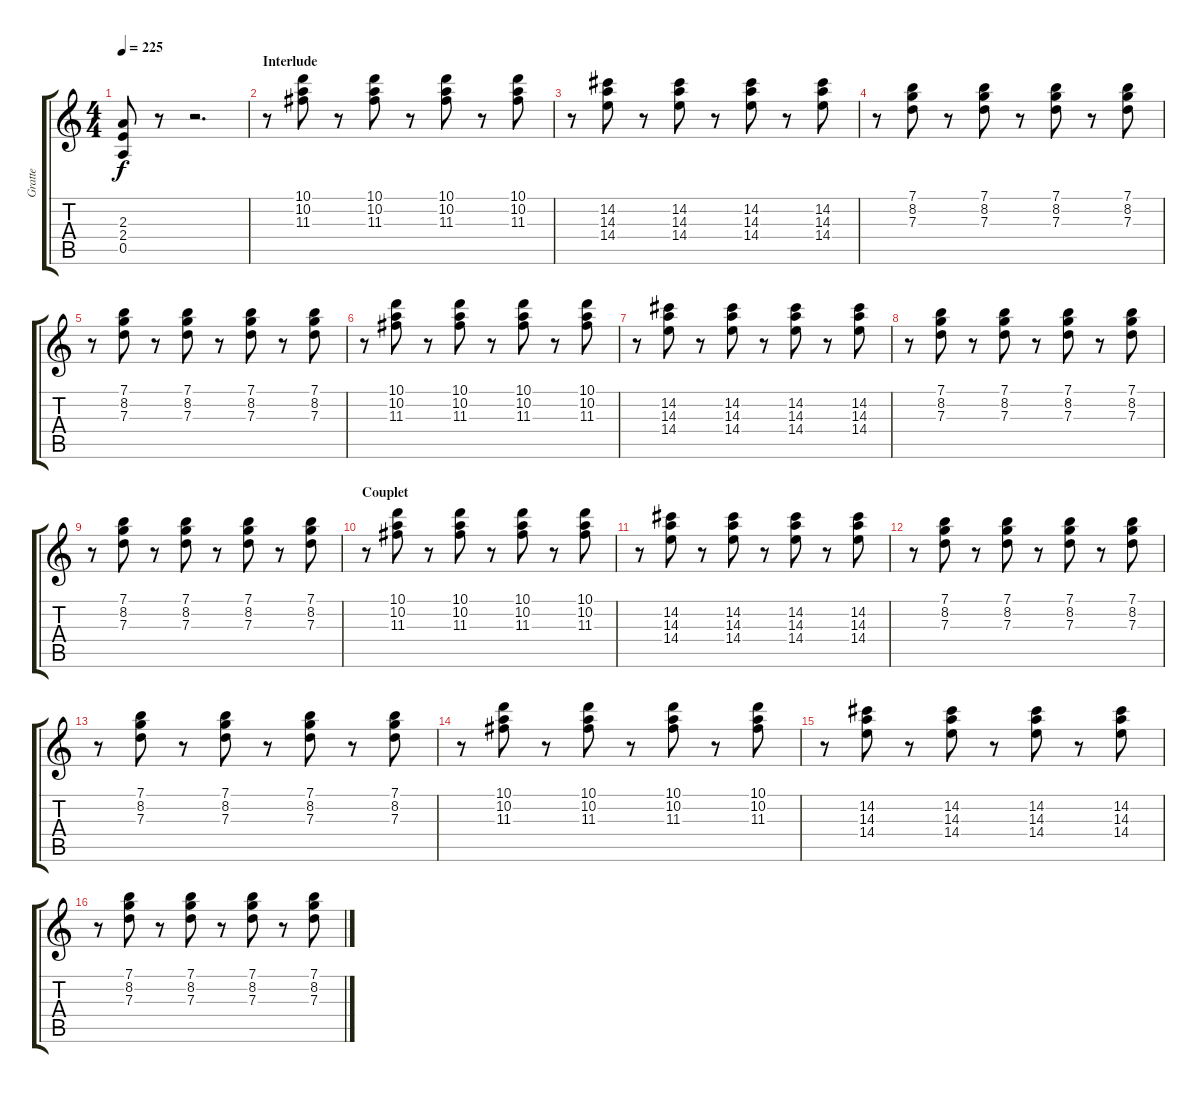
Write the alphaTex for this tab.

\track ("Gratte" "Gratte") {instrument electricguitarclean}
\staff {score tabs}
\tuning (E4 B3 G3 D3 A2 E2) {hide}
\ts (4 4)
\tempo 225
\clef g2
\ks c
(2.3 2.4 0.5).8{dy f} r.8 r.2{d} |
\section ("" "Interlude")
r.8{volume 10 instrument electricguitarclean} (10.1 10.2 11.3).8 r.8 (10.1 10.2 11.3).8 r.8 (10.1 10.2 11.3).8 r.8 (10.1 10.2 11.3).8 |
r.8 (14.2 14.3 14.4).8 r.8 (14.2 14.3 14.4).8 r.8 (14.2 14.3 14.4).8 r.8 (14.2 14.3 14.4).8 |
r.8 (7.1 8.2 7.3).8 r.8 (7.1 8.2 7.3).8 r.8 (7.1 8.2 7.3).8 r.8 (7.1 8.2 7.3).8 |
r.8 (7.1 8.2 7.3).8 r.8 (7.1 8.2 7.3).8 r.8 (7.1 8.2 7.3).8 r.8 (7.1 8.2 7.3).8 |
r.8 (10.1 10.2 11.3).8 r.8 (10.1 10.2 11.3).8 r.8 (10.1 10.2 11.3).8 r.8 (10.1 10.2 11.3).8 |
r.8 (14.2 14.3 14.4).8 r.8 (14.2 14.3 14.4).8 r.8 (14.2 14.3 14.4).8 r.8 (14.2 14.3 14.4).8 |
r.8 (7.1 8.2 7.3).8 r.8 (7.1 8.2 7.3).8 r.8 (7.1 8.2 7.3).8 r.8 (7.1 8.2 7.3).8 |
r.8 (7.1 8.2 7.3).8 r.8 (7.1 8.2 7.3).8 r.8 (7.1 8.2 7.3).8 r.8 (7.1 8.2 7.3).8 |
\section ("" "Couplet")
r.8 (10.1 10.2 11.3).8 r.8 (10.1 10.2 11.3).8 r.8 (10.1 10.2 11.3).8 r.8 (10.1 10.2 11.3).8 |
r.8 (14.2 14.3 14.4).8 r.8 (14.2 14.3 14.4).8 r.8 (14.2 14.3 14.4).8 r.8 (14.2 14.3 14.4).8 |
r.8 (7.1 8.2 7.3).8 r.8 (7.1 8.2 7.3).8 r.8 (7.1 8.2 7.3).8 r.8 (7.1 8.2 7.3).8 |
r.8 (7.1 8.2 7.3).8 r.8 (7.1 8.2 7.3).8 r.8 (7.1 8.2 7.3).8 r.8 (7.1 8.2 7.3).8 |
r.8 (10.1 10.2 11.3).8 r.8 (10.1 10.2 11.3).8 r.8 (10.1 10.2 11.3).8 r.8 (10.1 10.2 11.3).8 |
r.8 (14.2 14.3 14.4).8 r.8 (14.2 14.3 14.4).8 r.8 (14.2 14.3 14.4).8 r.8 (14.2 14.3 14.4).8 |
r.8 (7.1 8.2 7.3).8 r.8 (7.1 8.2 7.3).8 r.8 (7.1 8.2 7.3).8 r.8 (7.1 8.2 7.3).8
